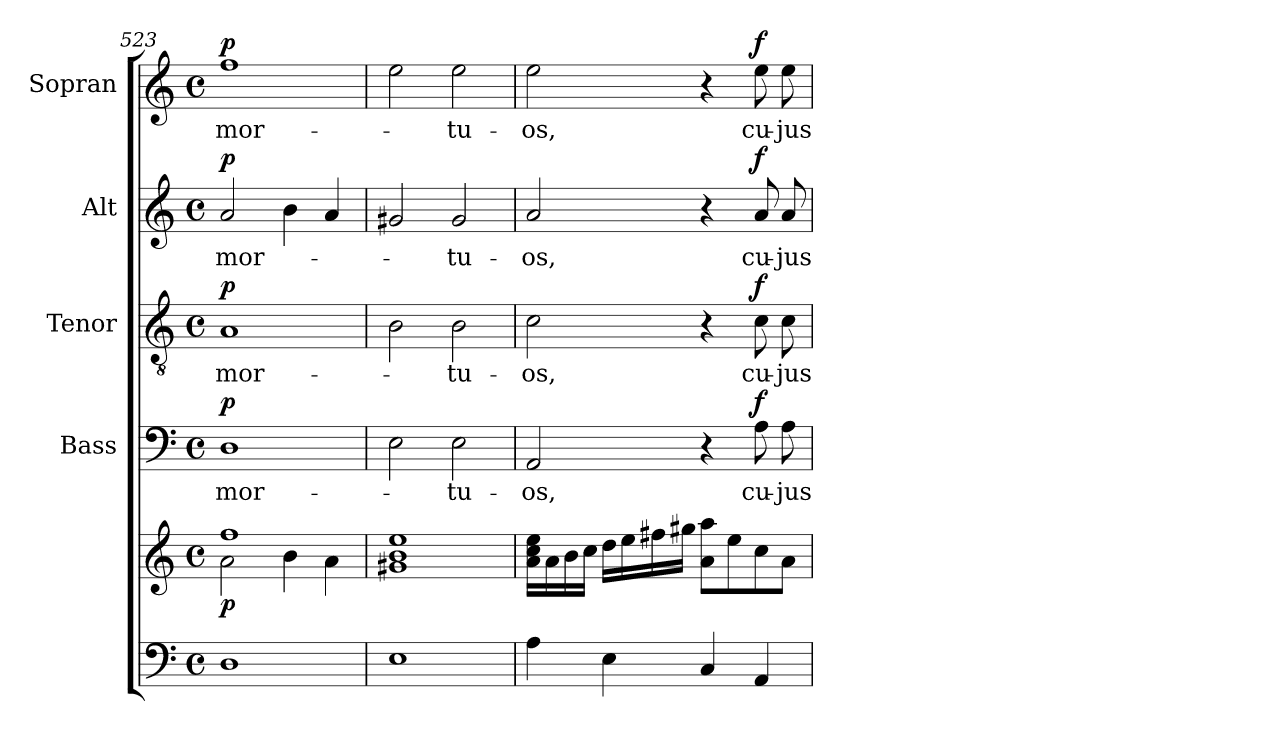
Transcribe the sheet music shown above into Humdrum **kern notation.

**kern	**kern	**dynam	**kern	**text	**dynam	**kern	**text	**dynam	**kern	**text	**dynam	**kern	**text	**dynam
*part5	*part5	*part5	*part4	*part4	*part4	*part3	*part3	*part3	*part2	*part2	*part2	*part1	*part1	*part1
*staff6	*staff5	*staff5/6	*staff4	*staff4	*staff4	*staff3	*staff3	*staff3	*staff2	*staff2	*staff2	*staff1	*staff1	*staff1
*	*	*	*I"Bass	*	*	*I"Tenor	*	*	*I"Alt	*	*	*I"Sopran	*	*
*	*	*	*I'B.	*	*	*I'T.	*	*	*I'A.	*	*	*I'S.	*	*
*clefF4	*clefG2	*	*clefF4	*	*	*clefGv2	*	*	*clefG2	*	*	*clefG2	*	*
*k[]	*k[]	*	*k[]	*	*	*k[]	*	*	*k[]	*	*	*k[]	*	*
*C:	*C:	*	*C:	*	*	*C:	*	*	*C:	*	*	*C:	*	*
*M4/4	*M4/4	*	*M4/4	*	*	*M4/4	*	*	*M4/4	*	*	*M4/4	*	*
*met(c)	*met(c)	*	*met(c)	*	*	*met(c)	*	*	*met(c)	*	*	*met(c)	*	*
=523	=523	=523	=523	=523	=523	=523	=523	=523	=523	=523	=523	=523	=523	=523
*	*^	*	*	*	*	*	*	*	*	*	*	*	*	*
!	!	!	!LO:DY:b	!	!LO:LY:b	!LO:DY:a	!	!LO:LY:b	!LO:DY:a	!	!LO:LY:b	!LO:DY:a	!	!LO:LY:b	!LO:DY:a
1D	1ff	2a\	p	1D	mor-	p	1A	mor-	p	2a/	mor-	p	1ff	mor-	p
.	.	4b\	.	.	.	.	.	.	.	4b\	.	.	.	.	.
.	.	4a\	.	.	.	.	.	.	.	4a/	.	.	.	.	.
*	*v	*v	*	*	*	*	*	*	*	*	*	*	*	*	*
=524	=524	=524	=524	=524	=524	=524	=524	=524	=524	=524	=524	=524	=524	=524
1E	1g#X 1b 1ee	.	2E\	.	.	2B\	.	.	2g#X/	.	.	2ee\	.	.
!	!	!	!	!LO:LY:b	!	!	!LO:LY:b	!	!	!LO:LY:b	!	!	!LO:LY:b	!
.	.	.	2E\	-tu-	.	2B\	-tu-	.	2g#/	-tu-	.	2ee\	-tu-	.
=525	=525	=525	=525	=525	=525	=525	=525	=525	=525	=525	=525	=525	=525	=525
!	!	!	!	!LO:LY:b	!	!	!LO:LY:b	!	!	!LO:LY:b	!	!	!LO:LY:b	!
4A\	16a\ 16cc\ 16ee\LL	.	2AA/	-os,	.	2c\	-os,	.	2a/	-os,	.	2ee\	-os,	.
.	16a\	.	.	.	.	.	.	.	.	.	.	.	.	.
.	16b\	.	.	.	.	.	.	.	.	.	.	.	.	.
.	16cc\JJ	.	.	.	.	.	.	.	.	.	.	.	.	.
4E\	16dd\LL	.	.	.	.	.	.	.	.	.	.	.	.	.
.	16ee\	.	.	.	.	.	.	.	.	.	.	.	.	.
.	16ff#X\	.	.	.	.	.	.	.	.	.	.	.	.	.
.	16gg#X\JJ	.	.	.	.	.	.	.	.	.	.	.	.	.
4C/	8a\ 8aa\L	.	4r	.	.	4r	.	.	4r	.	.	4r	.	.
.	8ee\	.	.	.	.	.	.	.	.	.	.	.	.	.
!	!	!	!	!LO:LY:b	!LO:DY:a	!	!LO:LY:b	!LO:DY:a	!	!LO:LY:b	!LO:DY:a	!	!LO:LY:b	!LO:DY:a
4AA/	8cc\	.	8A\	cu-	f	8c\	cu-	f	8a/	cu-	f	8ee\	cu-	f
!	!	!	!	!LO:LY:b	!	!	!LO:LY:b	!	!	!LO:LY:b	!	!	!LO:LY:b	!
.	8a\J	.	8A\	-jus	.	8c\	-jus	.	8a/	-jus	.	8ee\	-jus	.
=	=	=	=	=	=	=	=	=	=	=	=	=	=	=
*-	*-	*-	*-	*-	*-	*-	*-	*-	*-	*-	*-	*-	*-	*-
